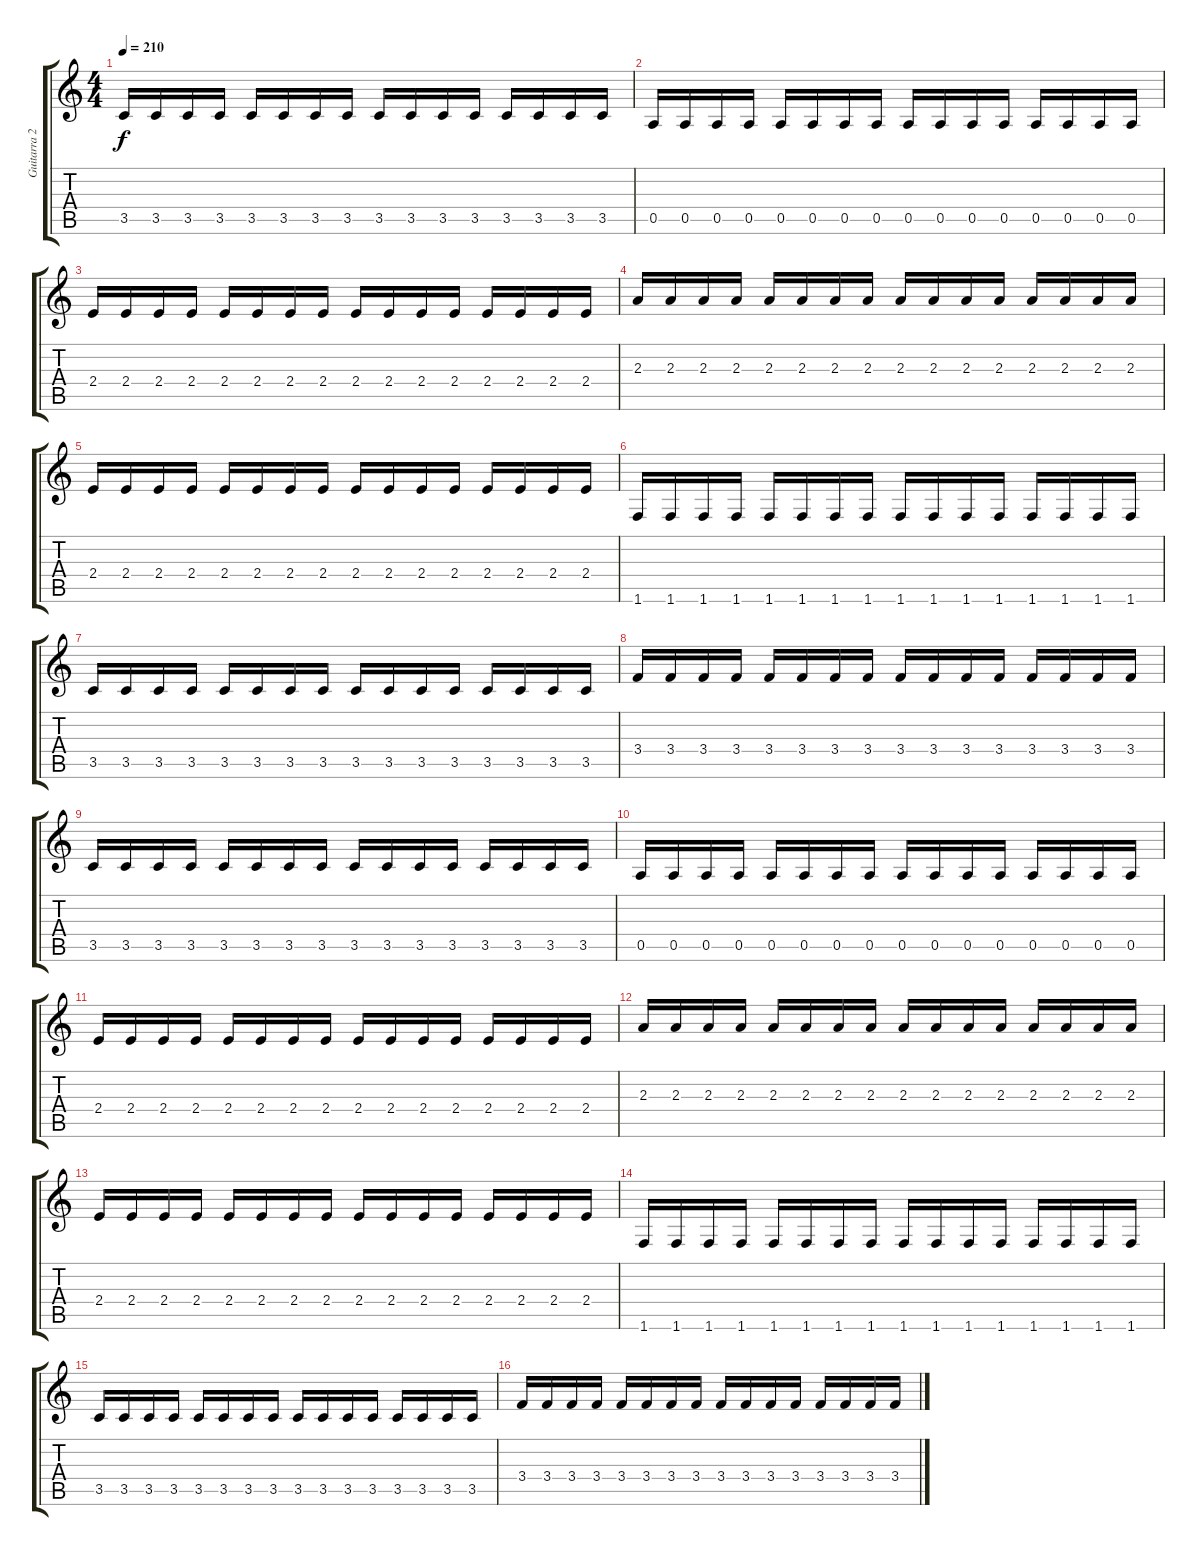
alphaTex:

\track ("Guitarra 2" "Guitarra 2") {instrument distortionguitar}
\staff {score tabs}
\tuning (E4 B3 G3 D3 A2 E2) {hide}
\ts (4 4)
\tempo 210
\clef g2
\ks c
3.5.16{dy f} 3.5.16 3.5.16 3.5.16 3.5.16 3.5.16 3.5.16 3.5.16 3.5.16 3.5.16 3.5.16 3.5.16 3.5.16 3.5.16 3.5.16 3.5.16 |
0.5.16 0.5.16 0.5.16 0.5.16 0.5.16 0.5.16 0.5.16 0.5.16 0.5.16 0.5.16 0.5.16 0.5.16 0.5.16 0.5.16 0.5.16 0.5.16 |
2.4.16 2.4.16 2.4.16 2.4.16 2.4.16 2.4.16 2.4.16 2.4.16 2.4.16 2.4.16 2.4.16 2.4.16 2.4.16 2.4.16 2.4.16 2.4.16 |
2.3.16 2.3.16 2.3.16 2.3.16 2.3.16 2.3.16 2.3.16 2.3.16 2.3.16 2.3.16 2.3.16 2.3.16 2.3.16 2.3.16 2.3.16 2.3.16 |
2.4.16 2.4.16 2.4.16 2.4.16 2.4.16 2.4.16 2.4.16 2.4.16 2.4.16 2.4.16 2.4.16 2.4.16 2.4.16 2.4.16 2.4.16 2.4.16 |
1.6.16 1.6.16 1.6.16 1.6.16 1.6.16 1.6.16 1.6.16 1.6.16 1.6.16 1.6.16 1.6.16 1.6.16 1.6.16 1.6.16 1.6.16 1.6.16 |
3.5.16 3.5.16 3.5.16 3.5.16 3.5.16 3.5.16 3.5.16 3.5.16 3.5.16 3.5.16 3.5.16 3.5.16 3.5.16 3.5.16 3.5.16 3.5.16 |
3.4.16 3.4.16 3.4.16 3.4.16 3.4.16 3.4.16 3.4.16 3.4.16 3.4.16 3.4.16 3.4.16 3.4.16 3.4.16 3.4.16 3.4.16 3.4.16 |
3.5.16 3.5.16 3.5.16 3.5.16 3.5.16 3.5.16 3.5.16 3.5.16 3.5.16 3.5.16 3.5.16 3.5.16 3.5.16 3.5.16 3.5.16 3.5.16 |
0.5.16 0.5.16 0.5.16 0.5.16 0.5.16 0.5.16 0.5.16 0.5.16 0.5.16 0.5.16 0.5.16 0.5.16 0.5.16 0.5.16 0.5.16 0.5.16 |
2.4.16 2.4.16 2.4.16 2.4.16 2.4.16 2.4.16 2.4.16 2.4.16 2.4.16 2.4.16 2.4.16 2.4.16 2.4.16 2.4.16 2.4.16 2.4.16 |
2.3.16 2.3.16 2.3.16 2.3.16 2.3.16 2.3.16 2.3.16 2.3.16 2.3.16 2.3.16 2.3.16 2.3.16 2.3.16 2.3.16 2.3.16 2.3.16 |
2.4.16 2.4.16 2.4.16 2.4.16 2.4.16 2.4.16 2.4.16 2.4.16 2.4.16 2.4.16 2.4.16 2.4.16 2.4.16 2.4.16 2.4.16 2.4.16 |
1.6.16 1.6.16 1.6.16 1.6.16 1.6.16 1.6.16 1.6.16 1.6.16 1.6.16 1.6.16 1.6.16 1.6.16 1.6.16 1.6.16 1.6.16 1.6.16 |
3.5.16 3.5.16 3.5.16 3.5.16 3.5.16 3.5.16 3.5.16 3.5.16 3.5.16 3.5.16 3.5.16 3.5.16 3.5.16 3.5.16 3.5.16 3.5.16 |
3.4.16 3.4.16 3.4.16 3.4.16 3.4.16 3.4.16 3.4.16 3.4.16 3.4.16 3.4.16 3.4.16 3.4.16 3.4.16 3.4.16 3.4.16 3.4.16
